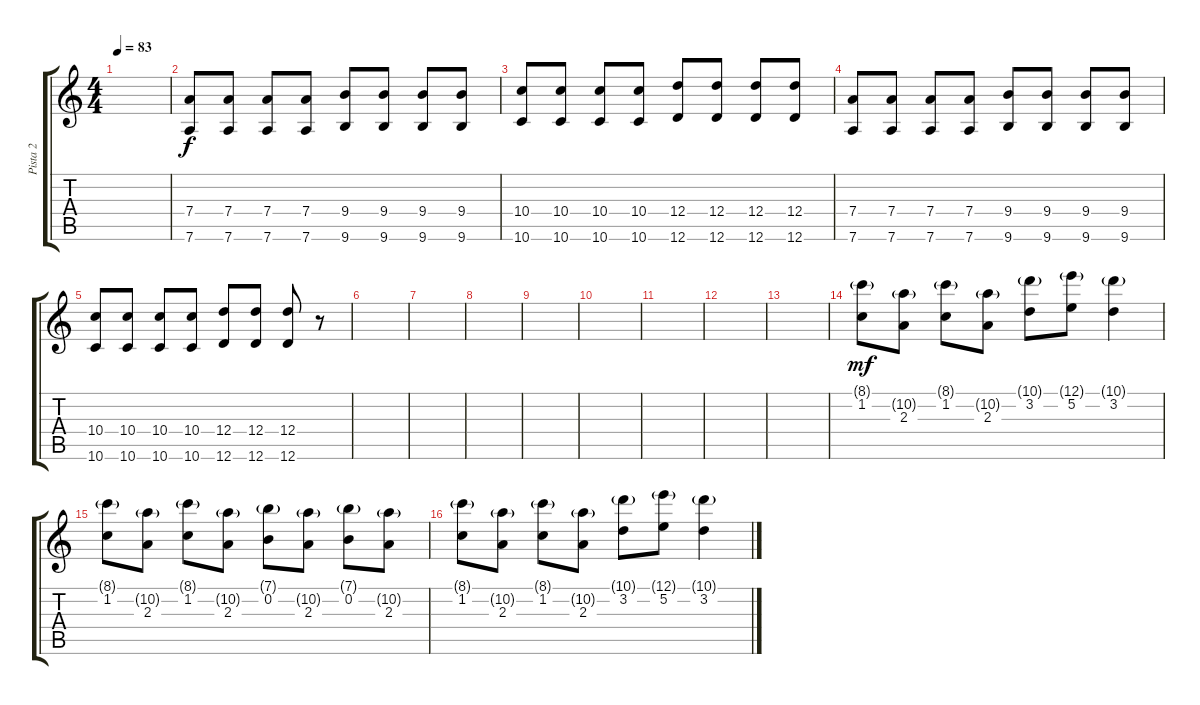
\track ("Pista 2" "Pista 2") {instrument electricguitarjazz}
\staff {score tabs}
\tuning (E4 B3 G3 D3 A2 D2) {hide}
\ts (4 4)
\tempo 83
\clef g2
\ks c
|
(7.4 7.6).8{dy f instrument distortionguitar} (7.4 7.6).8 (7.4 7.6).8 (7.4 7.6).8 (9.4 9.6).8 (9.4 9.6).8 (9.4 9.6).8 (9.4 9.6).8 |
(10.4 10.6).8 (10.4 10.6).8 (10.4 10.6).8 (10.4 10.6).8 (12.4 12.6).8 (12.4 12.6).8 (12.4 12.6).8 (12.4 12.6).8 |
(7.4 7.6).8 (7.4 7.6).8 (7.4 7.6).8 (7.4 7.6).8 (9.4 9.6).8 (9.4 9.6).8 (9.4 9.6).8 (9.4 9.6).8 |
(10.4 10.6).8 (10.4 10.6).8 (10.4 10.6).8 (10.4 10.6).8 (12.4 12.6).8 (12.4 12.6).8 (12.4 12.6).8 r.8 |
|
|
|
|
|
|
|
|
(8.1{g} 1.2).8{dy mf instrument electricguitarjazz} (10.2{g} 2.3).8 (8.1{g} 1.2).8 (10.2{g} 2.3).8 (10.1{g} 3.2).8 (12.1{g} 5.2).8 (10.1{g} 3.2).4 |
(8.1{g} 1.2).8 (10.2{g} 2.3).8 (8.1{g} 1.2).8 (10.2{g} 2.3).8 (7.1{g} 0.2).8 (10.2{g} 2.3).8 (7.1{g} 0.2).8 (10.2{g} 2.3).8 |
(8.1{g} 1.2).8 (10.2{g} 2.3).8 (8.1{g} 1.2).8 (10.2{g} 2.3).8 (10.1{g} 3.2).8 (12.1{g} 5.2).8 (10.1{g} 3.2).4
